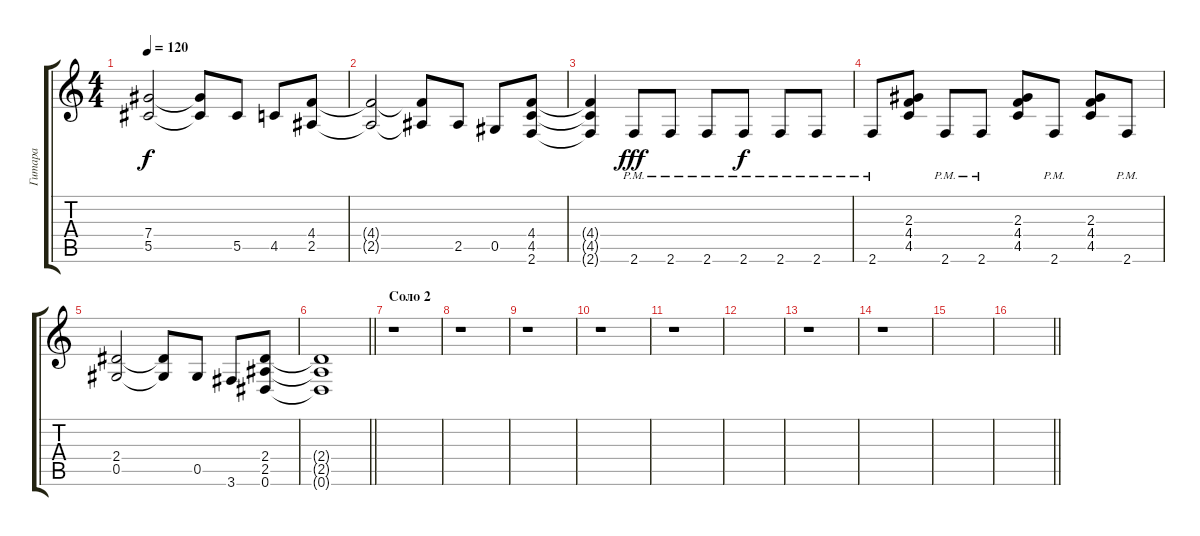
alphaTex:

\track ("Гитара" "Гитара") {instrument distortionguitar}
\staff {score tabs}
\tuning (Eb4 Bb3 Gb3 Db3 Ab2 Eb2) {hide}
\ts (4 4)
\tempo 120
\clef g2
\ks c
(7.4 5.5).2{dy f} (7.4{t} 5.5{t}).8 5.5.8 4.5.8 (4.4 2.5).8 |
(4.4{t} 2.5{t}).2 (4.4{t} 2.5{t}).8 2.5.8 0.5.8 (4.4 4.5 2.6).8 |
(4.4{t} 4.5{t} 2.6{t}).4 2.6{pm}.8{dy fff} 2.6{pm}.8 2.6{pm}.8 2.6{pm}.8{dy f} 2.6{pm}.8 2.6{pm}.8 |
2.6{pm}.8 (2.3 4.4 4.5).8 2.6{pm}.8 2.6{pm}.8 (2.3 4.4 4.5).8 2.6{pm}.8 (2.3 4.4 4.5).8 2.6{pm}.8 |
(2.4 0.5).2 (2.4{t} 0.5{t}).8 0.5.8 3.6.8 (2.4 2.5 0.6).8 |
\barLineRight lightlight
(2.4{t} 2.5{t} 0.6{t}).1 |
\section ("" "Соло 2")
r.1 |
r.1 |
r.1 |
r.1 |
r.1 |
|
r.1 |
r.1 |
|
\barLineRight lightlight
